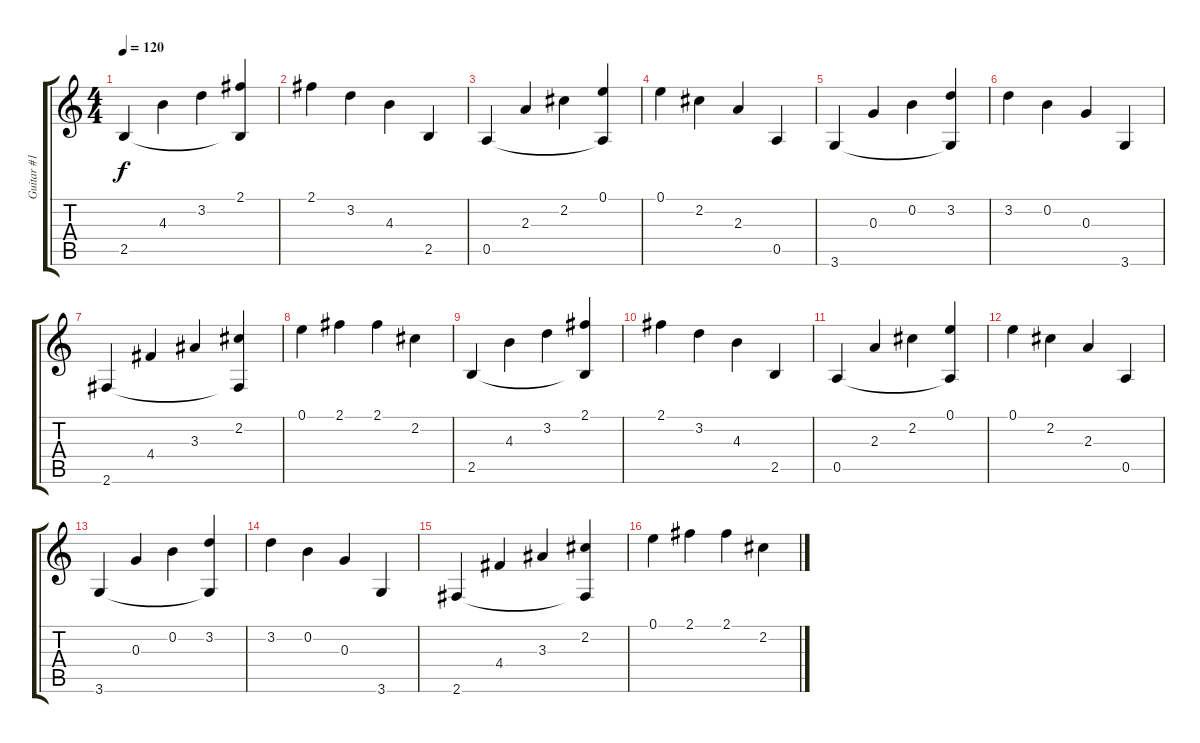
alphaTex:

\track ("Guitar #1" "Guitar #1") {instrument acousticguitarnylon}
\staff {score tabs}
\tuning (E4 B3 G3 D3 A2 E2) {hide}
\ts (4 4)
\tempo 120
\clef g2
\ks c
2.5.4{dy f instrument acousticguitarnylon} 4.3.4 3.2.4 (2.1 2.5{t}).4 |
2.1.4 3.2.4 4.3.4 2.5.4 |
0.5.4 2.3.4 2.2.4 (0.1 0.5{t}).4 |
0.1.4 2.2.4 2.3.4 0.5.4 |
3.6.4 0.3.4 0.2.4 (3.2 3.6{t}).4 |
3.2.4 0.2.4 0.3.4 3.6.4 |
2.6.4 4.4.4 3.3.4 (2.2 2.6{t}).4 |
0.1.4 2.1.4 2.1.4 2.2.4 |
2.5.4 4.3.4 3.2.4 (2.1 2.5{t}).4 |
2.1.4 3.2.4 4.3.4 2.5.4 |
0.5.4 2.3.4 2.2.4 (0.1 0.5{t}).4 |
0.1.4 2.2.4 2.3.4 0.5.4 |
3.6.4 0.3.4 0.2.4 (3.2 3.6{t}).4 |
3.2.4 0.2.4 0.3.4 3.6.4 |
2.6.4 4.4.4 3.3.4 (2.2 2.6{t}).4 |
0.1.4 2.1.4 2.1.4 2.2.4
